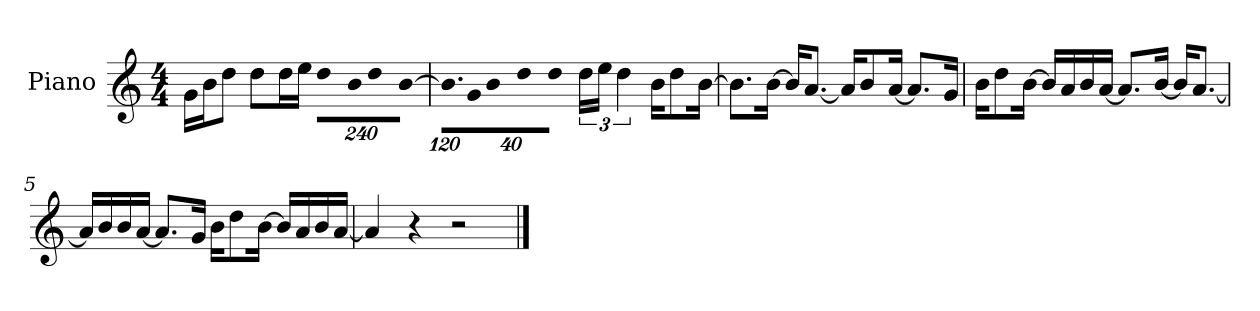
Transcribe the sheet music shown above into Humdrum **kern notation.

**kern
*part1
*staff1
*I"Piano
*I'P-no
*clefG2
*k[]
*M4/4
*MM90
=1
16g\LL
16b\J
8dd\J
8dd\L
16dd\L
16ee\JJ
*Xbrackettup
!LO:N:vis=8
960%137dd\L
!LO:N:vis=16
1920%137b\K
!LO:N:vis=8
960%137dd\
!LO:N:vis=8
[960%137b\J
=2
!LO:N:vis=16.
960%103b\LL]
!LO:N:vis=32
640%23g\K
!LO:N:vis=16
1920%137b\J
!LO:N:vis=8
960%137dd\
!LO:N:vis=8
960%137dd\J
*brackettup
24dd\LL
24ee\JJ
6dd\
16b\KL
8dd\
[16b\Jk
=3
8.b\L]
[16b\Jk
16b/KL]
[8.a/J
16a/KL]
8b/
[16a/Jk
8.a/L]
16g/Jk
!!LO:LB:g=z
=4
16b\KL
8dd\
[16b\Jk
16b/LL]
16a/
16b/
[16a/JJ
8.a/L]
[16b/Jk
16b/KL]
[8.a/J
=5
16a/LL]
16b/
16b/
[16a/JJ
8.a/L]
16g/Jk
16b\KL
8dd\
[16b\Jk
16b/LL]
16a/
16b/
[16a/JJ
=6
4a/]
4r
2r
==
*-
